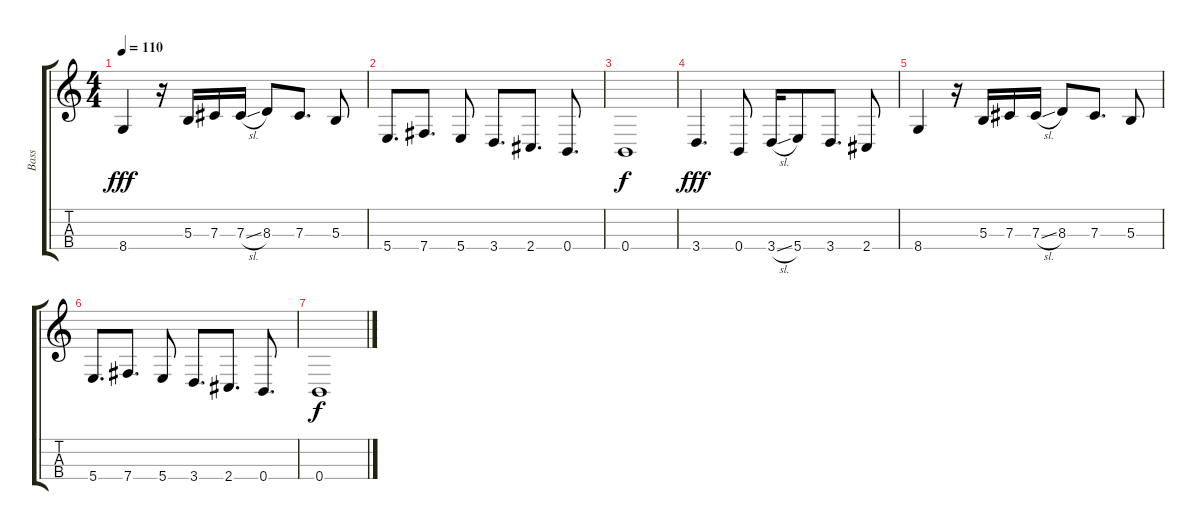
\track ("Bass" "Bass") {instrument electricbassfinger}
\staff {score tabs}
\tuning (G2 D2 Gb2 B1) {hide}
\ts (4 4)
\tempo 110
\clef g2
\ks c
8.4.4{dy fff} r.16 5.3.16 7.3.16 7.3{sl}.16 8.3.8 7.3.8{d} 5.3.8 |
5.4.8{d} 7.4.8{d} 5.4.8 3.4.8{d} 2.4.8{d} 0.4.8{d} |
0.4.1{dy f} |
3.4.4{d dy fff} 0.4.8 3.4{sl}.16 5.4.8 3.4.8{d} 2.4.8 |
8.4.4 r.16 5.3.16 7.3.16 7.3{sl}.16 8.3.8 7.3.8{d} 5.3.8 |
5.4.8{d} 7.4.8{d} 5.4.8 3.4.8{d} 2.4.8{d} 0.4.8{d} |
0.4.1{dy f}
